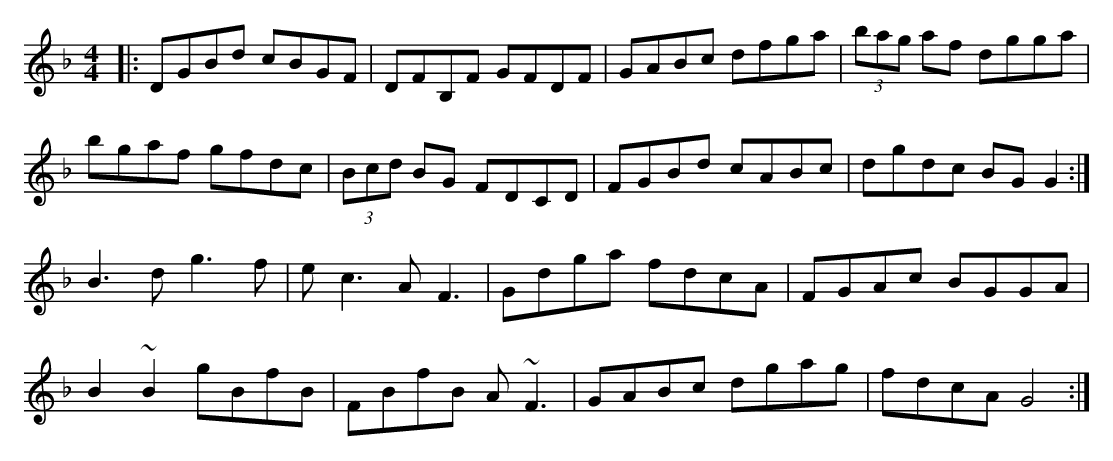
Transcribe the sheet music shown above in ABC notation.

X:1
M:4/4
K:Gdor
|:DGBd cBGF|DFB,F GFDF|GABc dfga|(3bag af dgga|
bgaf gfdc|(3Bcd BG FDCD|FGBd cABc|dgdc BG G2:|
B3 d g3 f|e c3 A F3|Gdga fdcA|FGAc BGGA|
B2~B2 gBfB|FBfB A~F3|GABc dgag|fdcA G4:|
